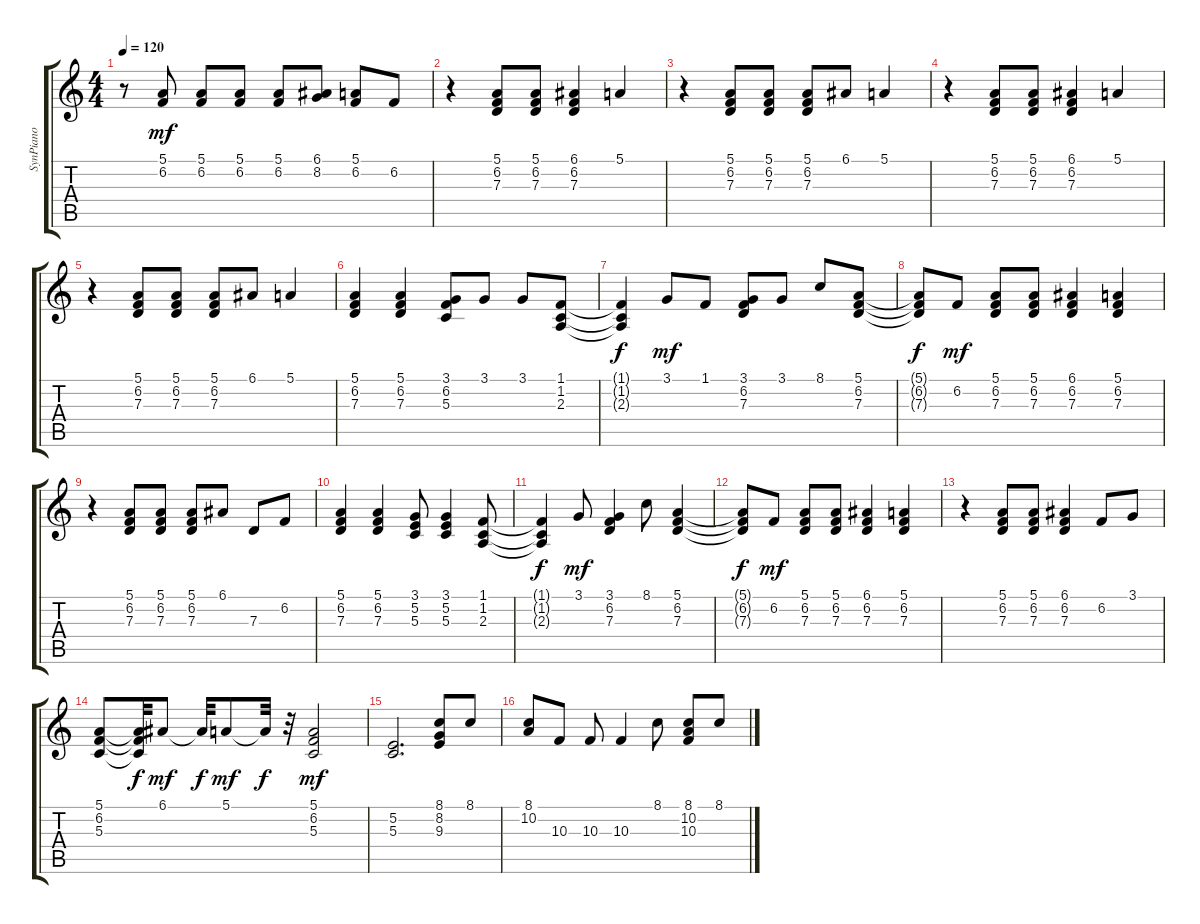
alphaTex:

\track ("SynPiano" "SynPiano") {solo instrument electricgrandpiano}
\staff {score tabs}
\tuning (E4 B3 G3 D3 A2 E2) {hide}
\ts (4 4)
\tempo 120
\clef g2
\ks c
r.8{dy mf} (5.1 6.2).8 (5.1 6.2).8 (5.1 6.2).8 (5.1 6.2).8 (6.1 8.2).8 (5.1 6.2).8 6.2.8 |
r.4 (5.1 6.2 7.3).8 (5.1 6.2 7.3).8 (6.1 6.2 7.3).4 5.1.4 |
r.4 (5.1 6.2 7.3).8 (5.1 6.2 7.3).8 (5.1 6.2 7.3).8 6.1.8 5.1.4 |
r.4 (5.1 6.2 7.3).8 (5.1 6.2 7.3).8 (6.1 6.2 7.3).4 5.1.4 |
r.4 (5.1 6.2 7.3).8 (5.1 6.2 7.3).8 (5.1 6.2 7.3).8 6.1.8 5.1.4 |
(5.1 6.2 7.3).4 (5.1 6.2 7.3).4 (3.1 6.2 5.3).8 3.1.8 3.1.8 (1.1 1.2 2.3).8 |
(1.1{t} 1.2{t} 2.3{t}).4{dy f} 3.1.8{dy mf} 1.1.8 (3.1 6.2 7.3).8 3.1.8 8.1.8 (5.1 6.2 7.3).8 |
(5.1{t} 6.2{t} 7.3{t}).8{dy f} 6.2.8{dy mf} (5.1 6.2 7.3).8 (5.1 6.2 7.3).8 (6.1 6.2 7.3).4 (5.1 6.2 7.3).4 |
r.4 (5.1 6.2 7.3).8 (5.1 6.2 7.3).8 (5.1 6.2 7.3).8 6.1.8 7.3.8 6.2.8 |
(5.1 6.2 7.3).4 (5.1 6.2 7.3).4 (3.1 5.2 5.3).8 (3.1 5.2 5.3).4 (1.1 1.2 2.3).8 |
(1.1{t} 1.2{t} 2.3{t}).4{dy f} 3.1.8{dy mf} (3.1 6.2 7.3).4 8.1.8 (5.1 6.2 7.3).4 |
(5.1{t} 6.2{t} 7.3{t}).8{dy f} 6.2.8{dy mf} (5.1 6.2 7.3).8 (5.1 6.2 7.3).8 (6.1 6.2 7.3).4 (5.1 6.2 7.3).4 |
r.4 (5.1 6.2 7.3).8 (5.1 6.2 7.3).8 (6.1 6.2 7.3).4 6.2.8 3.1.8 |
(5.1 6.2 5.3).8 (5.1{t} 6.2{t} 5.3{t}).32{dy f} 6.1.8{dy mf} 6.1{t}.32{dy f} 5.1.8{dy mf} 5.1{t}.32{dy f} r.32 (5.1 6.2 5.3).2{dy mf} |
(5.2 5.3).2{d} (8.1 8.2 9.3).8 8.1.8 |
(8.1 10.2).8 10.3.8 10.3.8 10.3.4 8.1.8 (8.1 10.2 10.3).8 8.1.8
